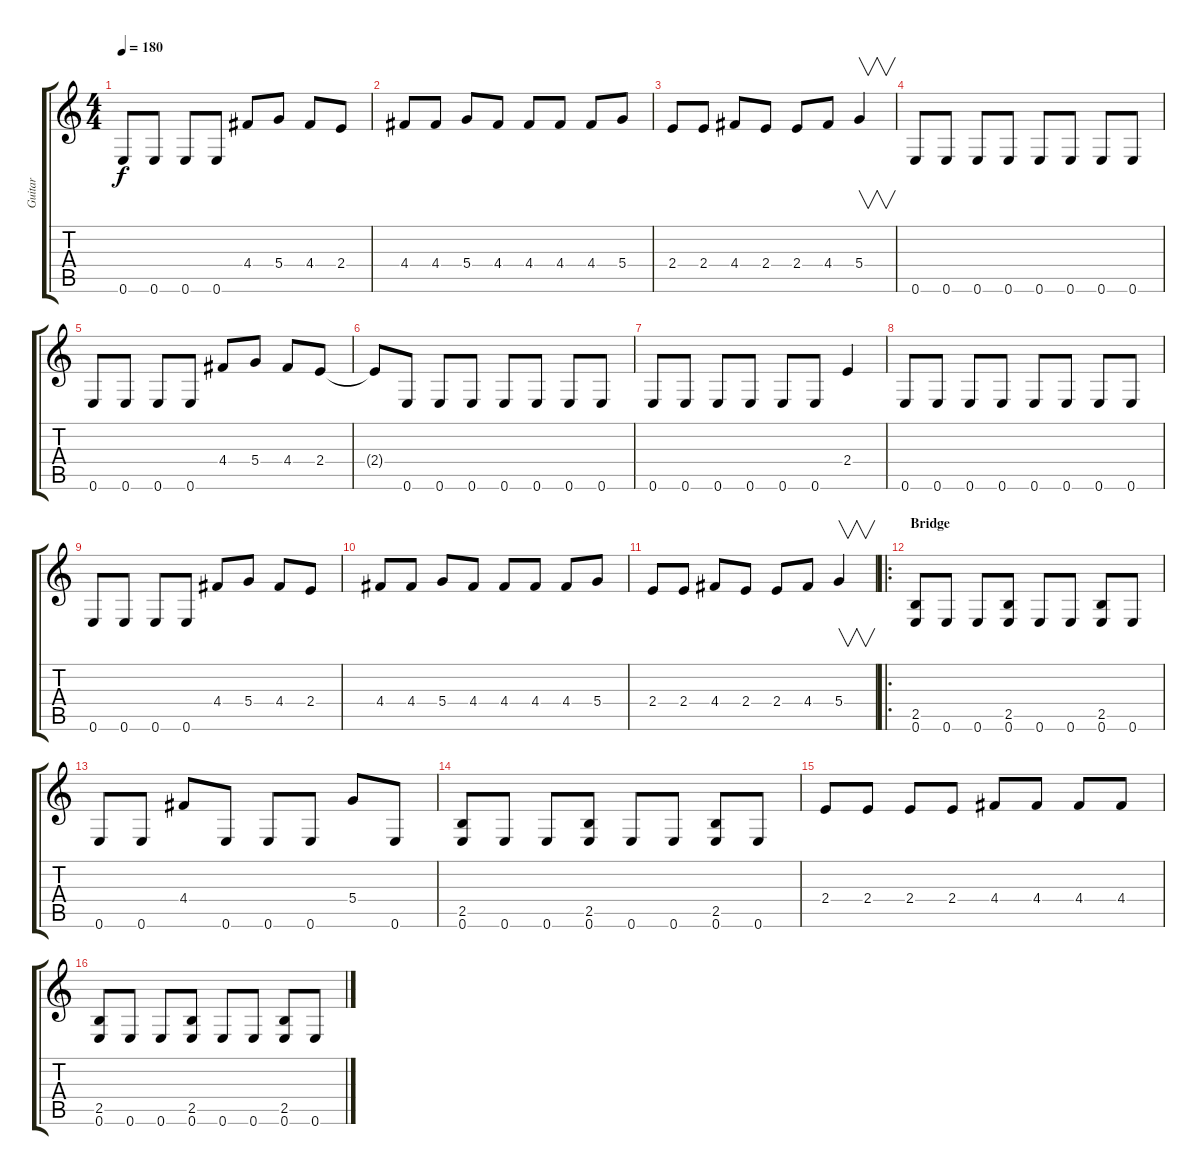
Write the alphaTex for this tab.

\track ("Guitar" "Guitar") {instrument distortionguitar}
\staff {score tabs}
\tuning (E4 B3 G3 D3 A2 E2) {hide}
\ts (4 4)
\tempo 180
\clef g2
\ks c
0.6.8{dy f} 0.6.8 0.6.8 0.6.8 4.4.8 5.4.8 4.4.8 2.4.8 |
4.4.8 4.4.8 5.4.8 4.4.8 4.4.8 4.4.8 4.4.8 5.4.8 |
2.4.8 2.4.8 4.4.8 2.4.8 2.4.8 4.4.8 5.4.4{v instrument guitarharmonics} |
0.6.8{instrument distortionguitar} 0.6.8 0.6.8 0.6.8 0.6.8 0.6.8 0.6.8 0.6.8 |
0.6.8 0.6.8 0.6.8 0.6.8 4.4.8 5.4.8 4.4.8 2.4.8 |
2.4{t}.8 0.6.8 0.6.8 0.6.8 0.6.8 0.6.8 0.6.8 0.6.8 |
0.6.8 0.6.8 0.6.8 0.6.8 0.6.8 0.6.8 2.4.4 |
0.6.8 0.6.8 0.6.8 0.6.8 0.6.8 0.6.8 0.6.8 0.6.8 |
0.6.8 0.6.8 0.6.8 0.6.8 4.4.8 5.4.8 4.4.8 2.4.8 |
4.4.8 4.4.8 5.4.8 4.4.8 4.4.8 4.4.8 4.4.8 5.4.8 |
2.4.8 2.4.8 4.4.8 2.4.8 2.4.8 4.4.8 5.4.4{v instrument guitarharmonics} |
\ro
\section ("" "Bridge")
(2.5 0.6).8{instrument distortionguitar} 0.6.8 0.6.8 (2.5 0.6).8 0.6.8 0.6.8 (2.5 0.6).8 0.6.8 |
0.6.8 0.6.8 4.4.8 0.6.8 0.6.8 0.6.8 5.4.8 0.6.8 |
(2.5 0.6).8 0.6.8 0.6.8 (2.5 0.6).8 0.6.8 0.6.8 (2.5 0.6).8 0.6.8 |
2.4.8 2.4.8 2.4.8 2.4.8 4.4.8 4.4.8 4.4.8 4.4.8 |
(2.5 0.6).8 0.6.8 0.6.8 (2.5 0.6).8 0.6.8 0.6.8 (2.5 0.6).8 0.6.8
